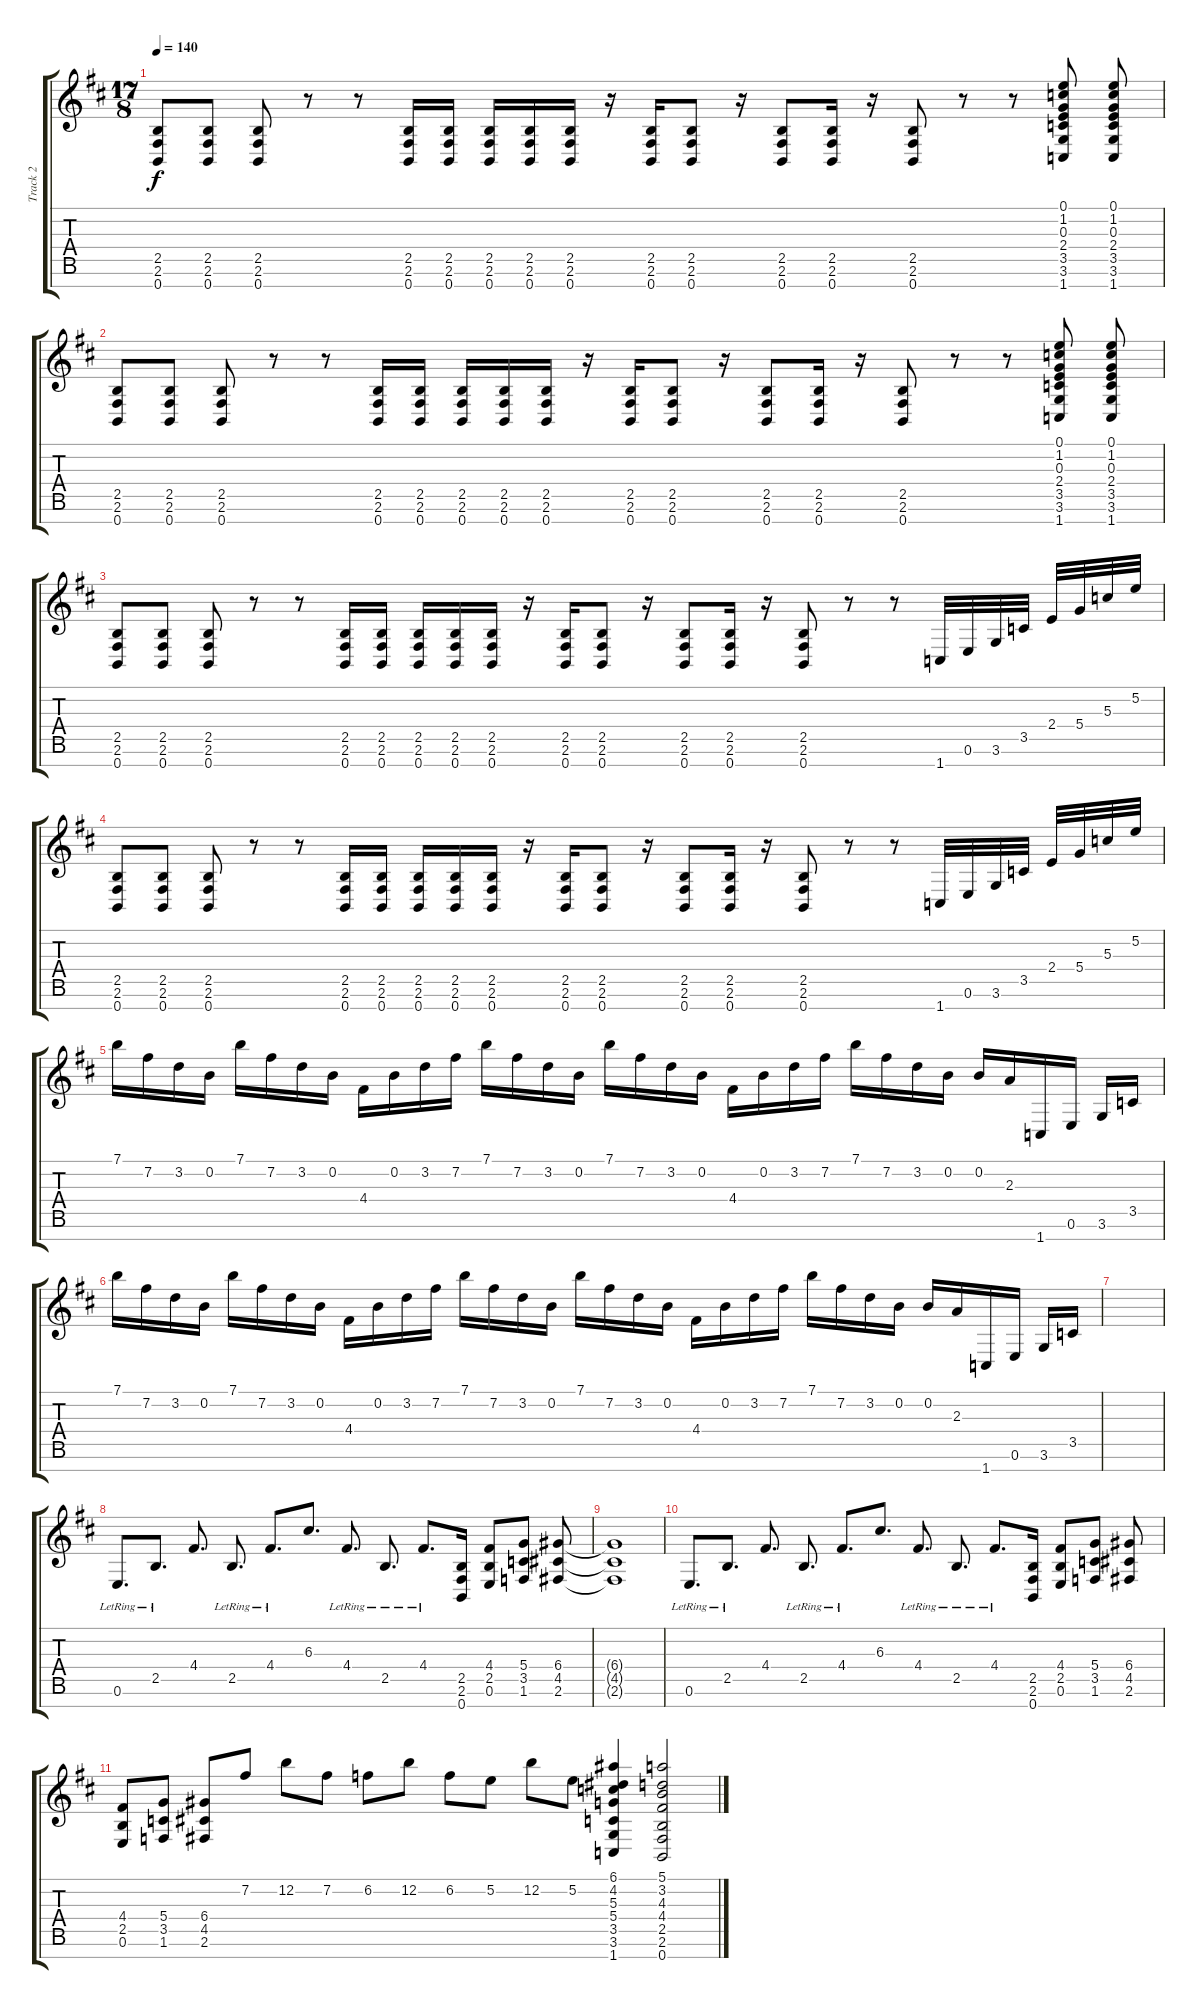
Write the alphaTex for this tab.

\track ("Track 2" "Track 2") {instrument overdrivenguitar}
\staff {score tabs}
\tuning (E4 B3 G3 D3 A2 E2 B1) {hide}
\ts (17 8)
\tempo 140
\clef g2
\ks bminor
(2.5 2.6 0.7).8{dy f} (2.5 2.6 0.7).8 (2.5 2.6 0.7).8 r.8 r.8 (2.5 2.6 0.7).16 (2.5 2.6 0.7).16 (2.5 2.6 0.7).16 (2.5 2.6 0.7).16 (2.5 2.6 0.7).16 r.16 (2.5 2.6 0.7).16 (2.5 2.6 0.7).8 r.16 (2.5 2.6 0.7).8 (2.5 2.6 0.7).16 r.16 (2.5 2.6 0.7).8 r.8 r.8 (0.1 1.2 0.3 2.4 3.5 3.6 1.7).8 (0.1 1.2 0.3 2.4 3.5 3.6 1.7).8 |
(2.5 2.6 0.7).8 (2.5 2.6 0.7).8 (2.5 2.6 0.7).8 r.8 r.8 (2.5 2.6 0.7).16 (2.5 2.6 0.7).16 (2.5 2.6 0.7).16 (2.5 2.6 0.7).16 (2.5 2.6 0.7).16 r.16 (2.5 2.6 0.7).16 (2.5 2.6 0.7).8 r.16 (2.5 2.6 0.7).8 (2.5 2.6 0.7).16 r.16 (2.5 2.6 0.7).8 r.8 r.8 (0.1 1.2 0.3 2.4 3.5 3.6 1.7).8 (0.1 1.2 0.3 2.4 3.5 3.6 1.7).8 |
(2.5 2.6 0.7).8 (2.5 2.6 0.7).8 (2.5 2.6 0.7).8 r.8 r.8 (2.5 2.6 0.7).16 (2.5 2.6 0.7).16 (2.5 2.6 0.7).16 (2.5 2.6 0.7).16 (2.5 2.6 0.7).16 r.16 (2.5 2.6 0.7).16 (2.5 2.6 0.7).8 r.16 (2.5 2.6 0.7).8 (2.5 2.6 0.7).16 r.16 (2.5 2.6 0.7).8 r.8 r.8 1.7.32 0.6.32 3.6.32 3.5.32 2.4.32 5.4.32 5.3.32 5.2.32 |
(2.5 2.6 0.7).8 (2.5 2.6 0.7).8 (2.5 2.6 0.7).8 r.8 r.8 (2.5 2.6 0.7).16 (2.5 2.6 0.7).16 (2.5 2.6 0.7).16 (2.5 2.6 0.7).16 (2.5 2.6 0.7).16 r.16 (2.5 2.6 0.7).16 (2.5 2.6 0.7).8 r.16 (2.5 2.6 0.7).8 (2.5 2.6 0.7).16 r.16 (2.5 2.6 0.7).8 r.8 r.8 1.7.32 0.6.32 3.6.32 3.5.32 2.4.32 5.4.32 5.3.32 5.2.32 |
7.1.16 7.2.16 3.2.16 0.2.16 7.1.16 7.2.16 3.2.16 0.2.16 4.4.16 0.2.16 3.2.16 7.2.16 7.1.16 7.2.16 3.2.16 0.2.16 7.1.16 7.2.16 3.2.16 0.2.16 4.4.16 0.2.16 3.2.16 7.2.16 7.1.16 7.2.16 3.2.16 0.2.16 0.2.16 2.3.16 1.7.16 0.6.16 3.6.16 3.5.16 |
7.1.16 7.2.16 3.2.16 0.2.16 7.1.16 7.2.16 3.2.16 0.2.16 4.4.16 0.2.16 3.2.16 7.2.16 7.1.16 7.2.16 3.2.16 0.2.16 7.1.16 7.2.16 3.2.16 0.2.16 4.4.16 0.2.16 3.2.16 7.2.16 7.1.16 7.2.16 3.2.16 0.2.16 0.2.16 2.3.16 1.7.16 0.6.16 3.6.16 3.5.16 |
|
0.6{lr}.8{d} 2.5{lr}.8{d} 4.4.8{d} 2.5{lr}.8{d} 4.4{lr}.8{d} 6.3.8{d} 4.4{lr}.8{d} 2.5{lr}.8{d} 4.4{lr}.8{d} (2.5 2.6 0.7).16 (4.4 2.5 0.6).8 (5.4 3.5 1.6).8 (6.4 4.5 2.6).8 |
(6.4{t} 4.5{t} 2.6{t}).1 |
0.6{lr}.8{d} 2.5{lr}.8{d} 4.4.8{d} 2.5{lr}.8{d} 4.4{lr}.8{d} 6.3.8{d} 4.4{lr}.8{d} 2.5{lr}.8{d} 4.4{lr}.8{d} (2.5 2.6 0.7).16 (4.4 2.5 0.6).8 (5.4 3.5 1.6).8 (6.4 4.5 2.6).8 |
(4.4 2.5 0.6).8 (5.4 3.5 1.6).8 (6.4 4.5 2.6).8 7.2.8 12.2.8 7.2.8 6.2.8 12.2.8 6.2.8 5.2.8 12.2.8 5.2.8 (6.1 4.2 5.3 5.4 3.5 3.6 1.7).4 (5.1 3.2 4.3 4.4 2.5 2.6 0.7).2
